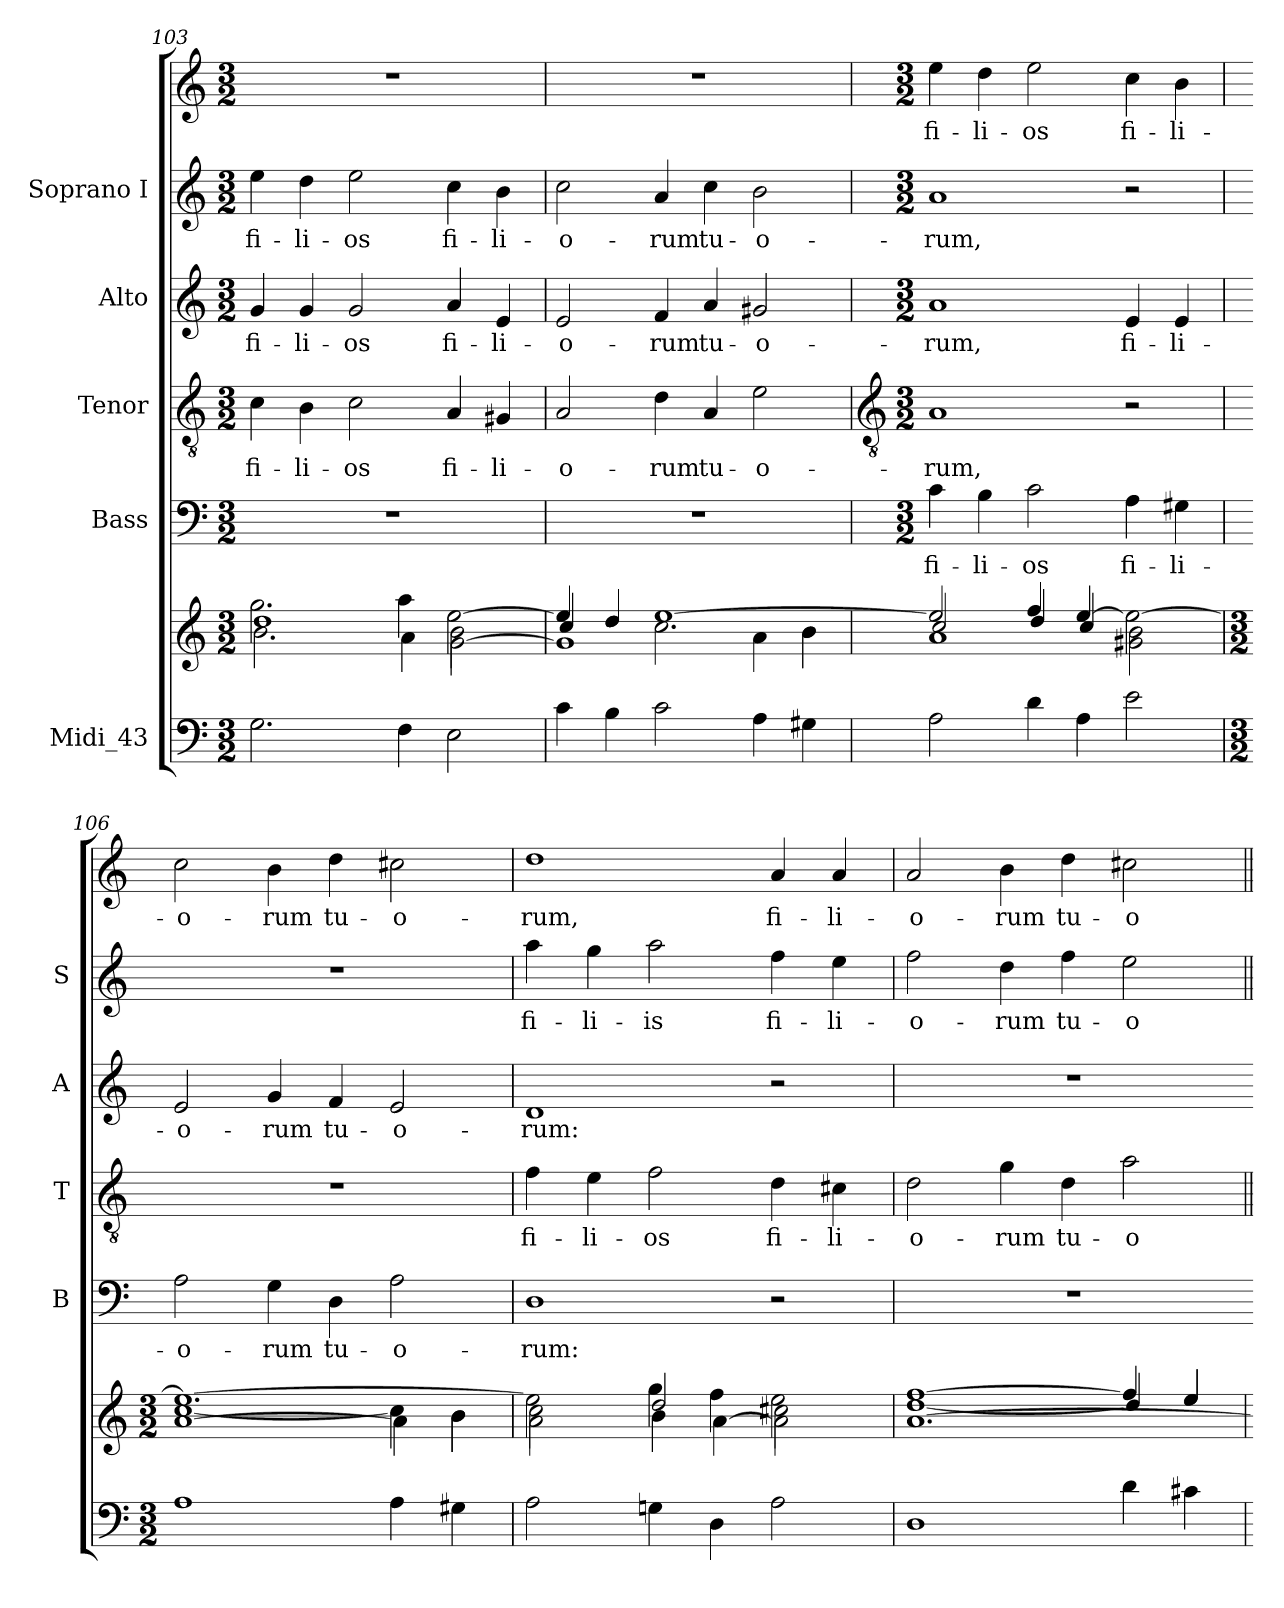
**kern	**kern	**kern	**text	**kern	**text	**kern	**text	**kern	**text	**kern	**text
*part5	*part5	*part4	*part4	*part3	*part3	*part2	*part2	*part1	*part1	*part1	*part1
*staff7	*staff6	*staff5	*staff5	*staff4	*staff4	*staff3	*staff3	*staff2	*staff2	*staff1	*staff1
*I"Midi_43	*	*I"Bass	*	*I"Tenor	*	*I"Alto	*	*I"Soprano I	*	*	*
*	*	*I'B	*	*I'T	*	*I'A	*	*I'S	*	*	*
*clefF4	*clefG2	*clefF4	*	*clefGv2	*	*clefG2	*	*clefG2	*	*clefG2	*
*k[]	*k[]	*k[]	*	*k[]	*	*k[]	*	*k[]	*	*k[]	*
*C:	*C:	*C:	*	*C:	*	*C:	*	*C:	*	*C:	*
*M3/2	*M3/2	*M3/2	*	*M3/2	*	*M3/2	*	*M3/2	*	*M3/2	*
=103	=103	=103	=103	=103	=103	=103	=103	=103	=103	=103	=103
*	*^	*	*	*	*	*	*	*	*	*	*
*	*	*^	*	*	*	*	*	*	*	*	*	*
!	!	!	!	!	!	!	!LO:LY:b	!	!LO:LY:b	!	!LO:LY:b	!	!
2.G	2.gg\	1dd\	2.b\	1.r	.	4c	fi-	4g	fi-	4ee	fi-	1.r	.
!	!	!	!	!	!	!	!LO:LY:b	!	!LO:LY:b	!	!LO:LY:b	!	!
.	.	.	.	.	.	4B	-li-	4g	-li-	4dd	-li-	.	.
!	!	!	!	!	!	!	!LO:LY:b	!	!LO:LY:b	!	!LO:LY:b	!	!
.	.	.	.	.	.	2c	-os	2g	-os	2ee	-os	.	.
4F	4aa\	.	4a\	.	.	.	.	.	.	.	.	.	.
!	!	!	!	!	!	!	!LO:LY:b	!	!LO:LY:b	!	!LO:LY:b	!	!
2E	[2ee\	2b\	[2g\	.	.	4A	fi-	4a	fi-	4cc	fi-	.	.
!	!	!	!	!	!	!	!LO:LY:b	!	!LO:LY:b	!	!LO:LY:b	!	!
.	.	.	.	.	.	4G#X	-li-	4e	-li-	4b	-li-	.	.
=104	=104	=104	=104	=104	=104	=104	=104	=104	=104	=104	=104	=104	=104
!	!	!	!	!	!	!	!LO:LY:b	!	!LO:LY:b	!	!LO:LY:b	!	!
4c	4ee/]	4cc/	1g\]	1.r	.	2A	-o-	2e	-o-	2cc	-o-	1.r	.
4B	4dd/	4dd/	.	.	.	.	.	.	.	.	.	.	.
!	!	!	!	!	!	!	!LO:LY:b	!	!LO:LY:b	!	!LO:LY:b	!	!
2c	[1ee/	2.cc\	.	.	.	4d	-rum	4f	-rum	4a	-rum	.	.
!	!	!	!	!	!	!	!LO:LY:b	!	!LO:LY:b	!	!LO:LY:b	!	!
.	.	.	.	.	.	4A	tu-	4a	tu-	4cc	tu-	.	.
!	!	!	!	!	!	!	!LO:LY:b	!	!LO:LY:b	!	!LO:LY:b	!	!
4A	.	.	4a\	.	.	2e	-o-	2g#X	-o-	2b	-o-	.	.
4G#X	.	4b\	4b\	.	.	.	.	.	.	.	.	.	.
!!LO:LB:g=z
=105	=105	=105	=105	=105	=105	=105	=105	=105	=105	=105	=105	=105	=105
*	*	*	*	*	*	*clefGv2	*	*	*	*	*	*	*
*	*	*	*	*M3/2	*	*M3/2	*	*M3/2	*	*M3/2	*	*M3/2	*
!	!	!	!	!	!LO:LY:b	!	!LO:LY:b	!	!LO:LY:b	!	!LO:LY:b	!	!LO:LY:b
2A	2ee/]	2cc/	1a\	4c	fi-	1A	-rum,	1a	-rum,	1a	-rum,	4ee	-fi-
!	!	!	!	!	!LO:LY:b	!	!	!	!	!	!	!	!LO:LY:b
.	.	.	.	4B	-li-	.	.	.	.	.	.	4dd	-li-
!	!	!	!	!	!LO:LY:b	!	!	!	!	!	!	!	!LO:LY:b
4d	4ff/	4dd/	.	2c	-os	.	.	.	.	.	.	2ee	-os
4A	[4ee/	4cc/	.	.	.	.	.	.	.	.	.	.	.
!	!	!	!	!	!LO:LY:b	!	!	!	!LO:LY:b	!	!	!	!LO:LY:b
2e	2ee\_	2b\	2g#X\	4A	fi-	2r	.	4e	fi-	2r	.	4cc	fi-
!	!	!	!	!	!LO:LY:b	!	!	!	!LO:LY:b	!	!	!	!LO:LY:b
.	.	.	.	4G#X	-li-	.	.	4e	-li-	.	.	4b	-li-
!!LO:LB:g=z
=106	=106	=106	=106	=106	=106	=106	=106	=106	=106	=106	=106	=106	=106
*M3/2	*M3/2	*	*	*	*	*	*	*	*	*	*	*	*
!	!	!	!	!	!LO:LY:b	!	!	!	!LO:LY:b	!	!	!	!LO:LY:b
1A	1.ee/_	[1cc\	[1a\	2A	-o-	1.r	.	2e	-o-	1.r	.	2cc	o-
!	!	!	!	!	!LO:LY:b	!	!	!	!LO:LY:b	!	!	!	!LO:LY:b
.	.	.	.	4G	-rum	.	.	4g	-rum	.	.	4b	-rum
!	!	!	!	!	!LO:LY:b	!	!	!	!LO:LY:b	!	!	!	!LO:LY:b
.	.	.	.	4D	tu-	.	.	4f	tu-	.	.	4dd	tu-
!	!	!	!	!	!LO:LY:b	!	!	!	!LO:LY:b	!	!	!	!LO:LY:b
4A	.	4cc\]	4a\]	2A	-o-	.	.	2e	-o-	.	.	2cc#X	-o-
4G#X	.	4b\	4b\	.	.	.	.	.	.	.	.	.	.
=107	=107	=107	=107	=107	=107	=107	=107	=107	=107	=107	=107	=107	=107
!	!	!	!	!	!LO:LY:b	!	!LO:LY:b	!	!LO:LY:b	!	!LO:LY:b	!	!LO:LY:b
2A	2ee\]	2cc\	2a\	1D	-rum:	4f	fi-	1d	-rum:	4aa	-fi-	1dd	-rum,
!	!	!	!	!	!	!	!LO:LY:b	!	!	!	!LO:LY:b	!	!
.	.	.	.	.	.	4e	-li-	.	.	4gg	-li-	.	.
!	!	!	!	!	!	!	!LO:LY:b	!	!	!	!LO:LY:b	!	!
4Gn	4gg\	2dd/	4b\	.	.	2f	-os	.	.	2aa	-is	.	.
4D	4ff\	.	[4a\	.	.	.	.	.	.	.	.	.	.
!	!	!	!	!	!	!	!LO:LY:b	!	!	!	!LO:LY:b	!	!LO:LY:b
2A	2ee\	2cc#X\	2a\]	2r	.	4d	fi-	2r	.	4ff	fi-	4a	fi-
!	!	!	!	!	!	!	!LO:LY:b	!	!	!	!LO:LY:b	!	!LO:LY:b
.	.	.	.	.	.	4c#X	-li-	.	.	4ee	-li-	4a	-li-
=108	=108	=108	=108	=108	=108	=108	=108	=108	=108	=108	=108	=108	=108
!	!	!	!	!	!	!	!LO:LY:b	!	!	!	!LO:LY:b	!	!LO:LY:b
1D	[1ff/	[1dd\	[1.a\	1.r	.	2d	-o-	1.r	.	2ff	-o-	2a	-o-
!	!	!	!	!	!	!	!LO:LY:b	!	!	!	!LO:LY:b	!	!LO:LY:b
.	.	.	.	.	.	4g	-rum	.	.	4dd	-rum	4b	-rum
!	!	!	!	!	!	!	!LO:LY:b	!	!	!	!LO:LY:b	!	!LO:LY:b
.	.	.	.	.	.	4d	tu-	.	.	4ff	tu-	4dd	tu-
!	!	!	!	!	!	!	!LO:LY:b	!	!	!	!LO:LY:b	!	!LO:LY:b
4d	4ff/]	4dd/]	.	.	.	2a	-o-	.	.	2ee	-o-	2cc#X	-o-
4c#X	4ee/	4ee/	.	.	.	.	.	.	.	.	.	.	.
*	*v	*v	*v	*	*	*	*	*	*	*	*	*	*
=	=	=||	=||	=||	=||	=||	=||	=||	=||	=||	=||
*-	*-	*-	*-	*-	*-	*-	*-	*-	*-	*-	*-
